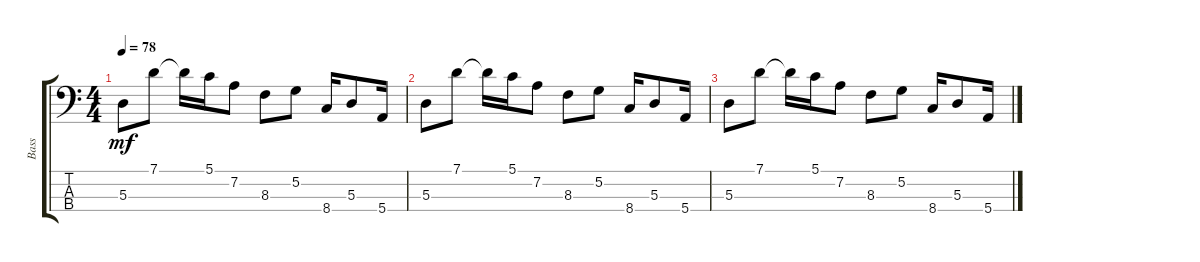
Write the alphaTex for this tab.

\track ("Bass" "Bass") {instrument electricbassfinger}
\staff {score tabs}
\tuning (G2 D2 A1 E1) {hide}
\ts (4 4)
\tempo 78
\clef f4
\ks c
5.3.8{dy mf} 7.1.8 7.1{t}.16 5.1.16 7.2.8 8.3.8 5.2.8 8.4.16 5.3.8 5.4.16 |
5.3.8 7.1.8 7.1{t}.16 5.1.16 7.2.8 8.3.8 5.2.8 8.4.16 5.3.8 5.4.16 |
5.3.8 7.1.8 7.1{t}.16 5.1.16 7.2.8 8.3.8 5.2.8 8.4.16 5.3.8 5.4.16
